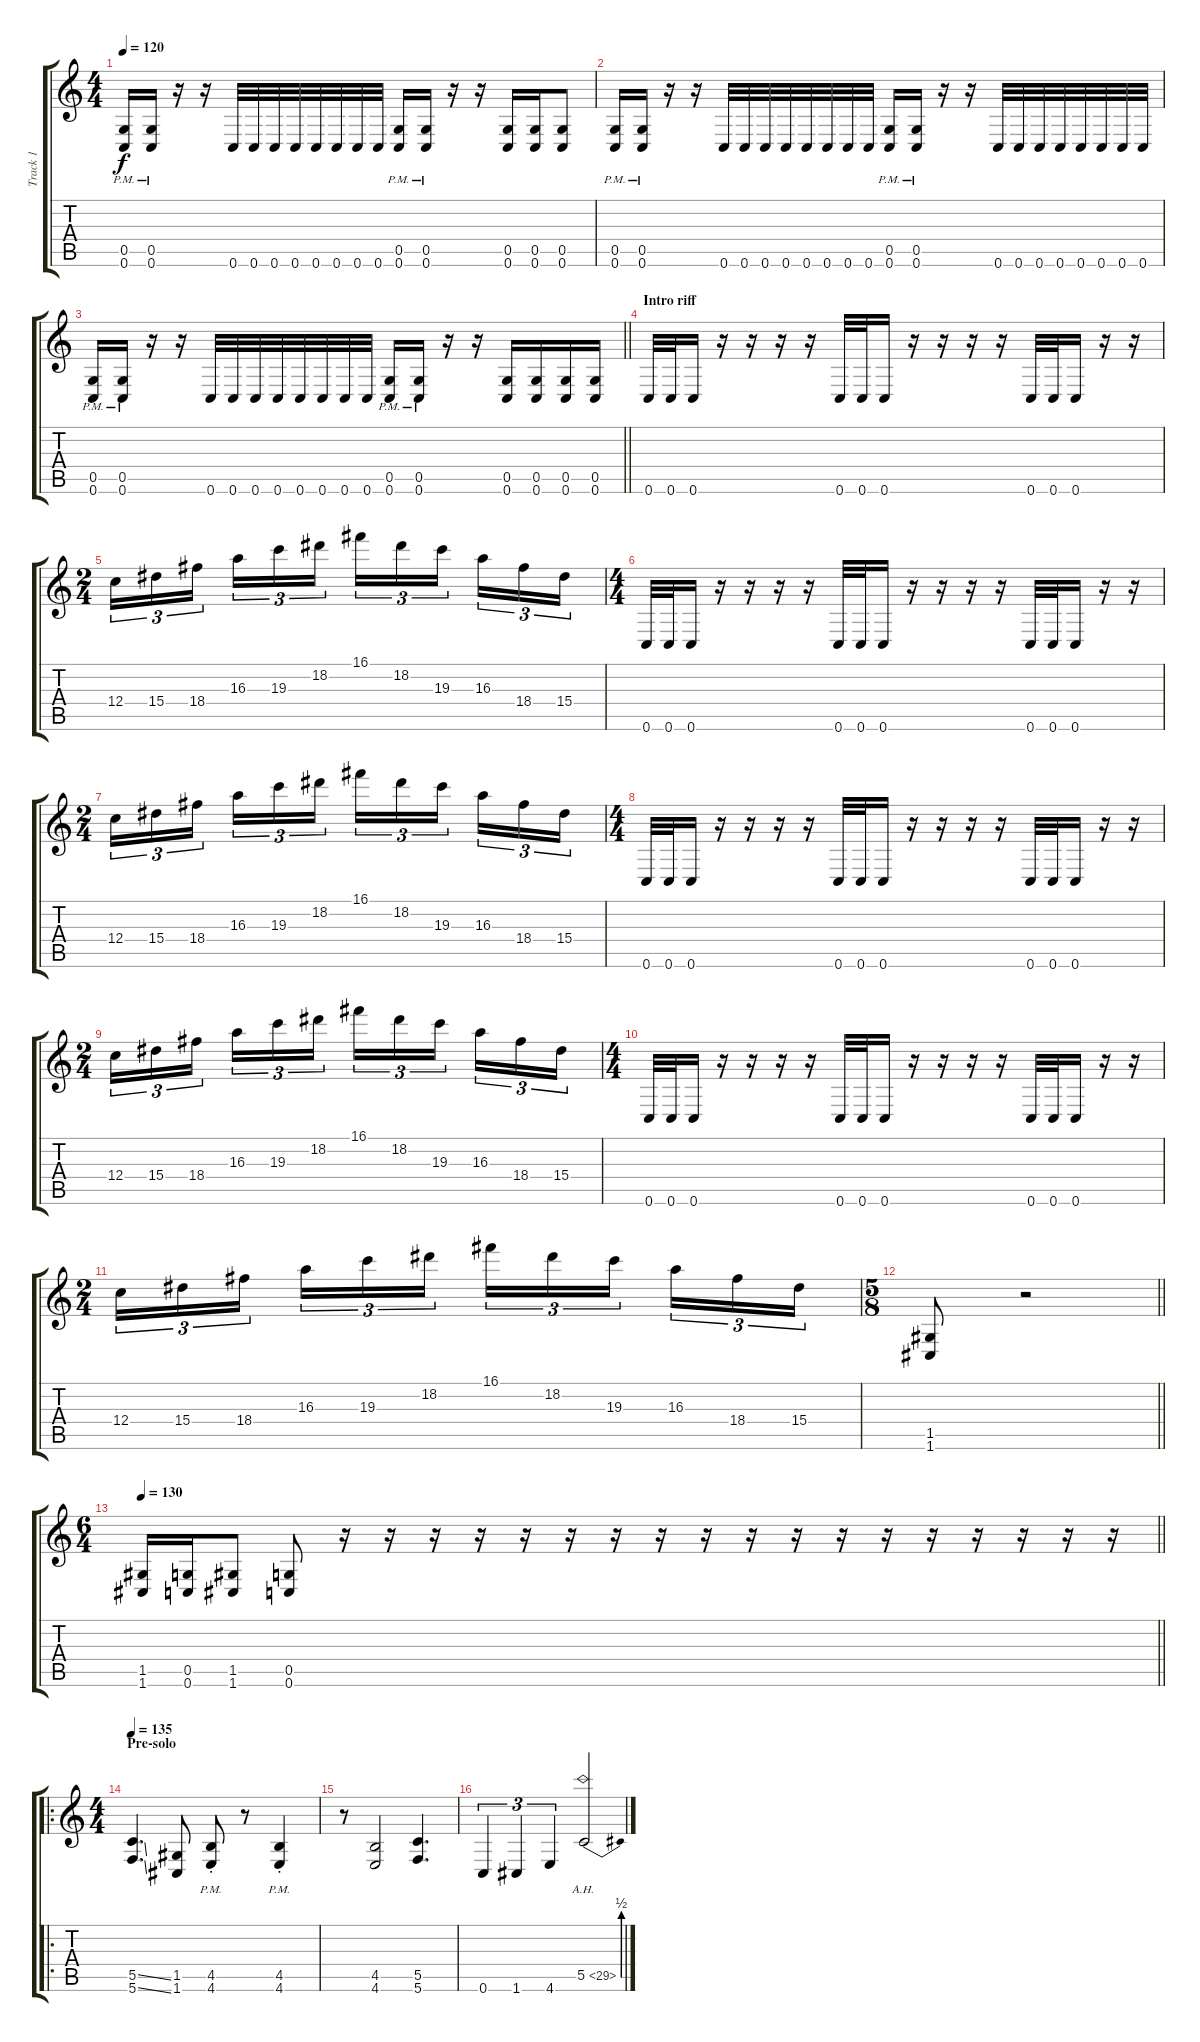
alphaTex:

\track ("Track 1" "Track 1") {instrument overdrivenguitar}
\staff {score tabs}
\tuning (D4 A3 F3 C3 G2 C2) {hide}
\ts (4 4)
\tempo 120
\clef g2
\ks c
(0.5{pm} 0.6{pm}).16{dy f} (0.5{pm} 0.6{pm}).16 r.16 r.16 0.6.32 0.6.32 0.6.32 0.6.32 0.6.32 0.6.32 0.6.32 0.6.32 (0.5{pm} 0.6{pm}).16 (0.5{pm} 0.6{pm}).16 r.16 r.16 (0.5 0.6).16 (0.5 0.6).16 (0.5 0.6).8 |
(0.5{pm} 0.6{pm}).16 (0.5{pm} 0.6{pm}).16 r.16 r.16 0.6.32 0.6.32 0.6.32 0.6.32 0.6.32 0.6.32 0.6.32 0.6.32 (0.5{pm} 0.6{pm}).16 (0.5{pm} 0.6{pm}).16 r.16 r.16 0.6.32 0.6.32 0.6.32 0.6.32 0.6.32 0.6.32 0.6.32 0.6.32 |
\barLineRight lightlight
(0.5{pm} 0.6{pm}).16 (0.5{pm} 0.6{pm}).16 r.16 r.16 0.6.32 0.6.32 0.6.32 0.6.32 0.6.32 0.6.32 0.6.32 0.6.32 (0.5{pm} 0.6{pm}).16 (0.5{pm} 0.6{pm}).16 r.16 r.16 (0.5 0.6).16 (0.5 0.6).16 (0.5 0.6).16 (0.5 0.6).16 |
\section ("" "Intro riff")
0.6.32 0.6.32 0.6.16 r.16 r.16 r.16 r.16 0.6.32 0.6.32 0.6.16 r.16 r.16 r.16 r.16 0.6.32 0.6.32 0.6.16 r.16 r.16 |
\ts (2 4)
12.4.16{tu (3 2)} 15.4.16{tu (3 2)} 18.4.16{tu (3 2) beam splitsecondary} 16.3.16{tu (3 2)} 19.3.16{tu (3 2)} 18.2.16{tu (3 2)} 16.1.16{tu (3 2)} 18.2.16{tu (3 2)} 19.3.16{tu (3 2) beam splitsecondary} 16.3.16{tu (3 2)} 18.4.16{tu (3 2)} 15.4.16{tu (3 2)} |
\ts (4 4)
0.6.32 0.6.32 0.6.16 r.16 r.16 r.16 r.16 0.6.32 0.6.32 0.6.16 r.16 r.16 r.16 r.16 0.6.32 0.6.32 0.6.16 r.16 r.16 |
\ts (2 4)
12.4.16{tu (3 2)} 15.4.16{tu (3 2)} 18.4.16{tu (3 2) beam splitsecondary} 16.3.16{tu (3 2)} 19.3.16{tu (3 2)} 18.2.16{tu (3 2)} 16.1.16{tu (3 2)} 18.2.16{tu (3 2)} 19.3.16{tu (3 2) beam splitsecondary} 16.3.16{tu (3 2)} 18.4.16{tu (3 2)} 15.4.16{tu (3 2)} |
\ts (4 4)
0.6.32 0.6.32 0.6.16 r.16 r.16 r.16 r.16 0.6.32 0.6.32 0.6.16 r.16 r.16 r.16 r.16 0.6.32 0.6.32 0.6.16 r.16 r.16 |
\ts (2 4)
12.4.16{tu (3 2)} 15.4.16{tu (3 2)} 18.4.16{tu (3 2) beam splitsecondary} 16.3.16{tu (3 2)} 19.3.16{tu (3 2)} 18.2.16{tu (3 2)} 16.1.16{tu (3 2)} 18.2.16{tu (3 2)} 19.3.16{tu (3 2) beam splitsecondary} 16.3.16{tu (3 2)} 18.4.16{tu (3 2)} 15.4.16{tu (3 2)} |
\ts (4 4)
0.6.32 0.6.32 0.6.16 r.16 r.16 r.16 r.16 0.6.32 0.6.32 0.6.16 r.16 r.16 r.16 r.16 0.6.32 0.6.32 0.6.16 r.16 r.16 |
\ts (2 4)
12.4.16{tu (3 2)} 15.4.16{tu (3 2)} 18.4.16{tu (3 2) beam splitsecondary} 16.3.16{tu (3 2)} 19.3.16{tu (3 2)} 18.2.16{tu (3 2)} 16.1.16{tu (3 2)} 18.2.16{tu (3 2)} 19.3.16{tu (3 2) beam splitsecondary} 16.3.16{tu (3 2)} 18.4.16{tu (3 2)} 15.4.16{tu (3 2)} |
\ts (5 8)
\barLineRight lightlight
(1.5 1.6).8 r.2 |
\ts (6 4)
\tempo 130
\barLineRight lightlight
(1.5 1.6).16 (0.5 0.6).16 (1.5 1.6).8 (0.5 0.6).8 r.16 r.16 r.16 r.16 r.16 r.16 r.16 r.16 r.16 r.16 r.16 r.16 r.16 r.16 r.16 r.16 r.16 r.16 |
\ro
\ts (4 4)
\section ("" "Pre-solo")
\tempo 135
(5.5{ss} 5.6{ss}).4{d} (1.5 1.6).8 (4.5{pm st} 4.6{pm st}).8 r.8 (4.5{pm st} 4.6{pm st}).4 |
r.8 (4.5 4.6).2 (5.5 5.6).4{d} |
0.6.4{tu (3 2)} 1.6.4{tu (3 2)} 4.6.4{tu (3 2)} 5.5{be (bend 0 0 60 2) ah 24}.2
